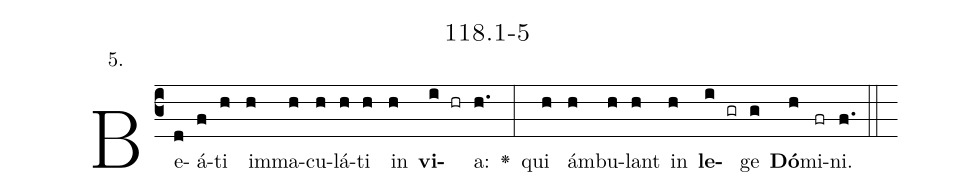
name: 118.1-5;
annotation: 5.;
%%
(c3)Be(d)á(f)ti(h) im(h)ma(h)cu(h)lá(h)ti(h) in(h) <b>vi</b>(i hr)a:(h.) <v>\greheightstar</v>(:) qui(h) ám(h)bu(h)lant(h) in(h) <b>le</b>(i gr)ge(g) <b>Dó</b>(h)mi(fr)ni.(f.) (::)


%E(h) u(h) o(i) u(g) a(h) e.(f.) (::)
